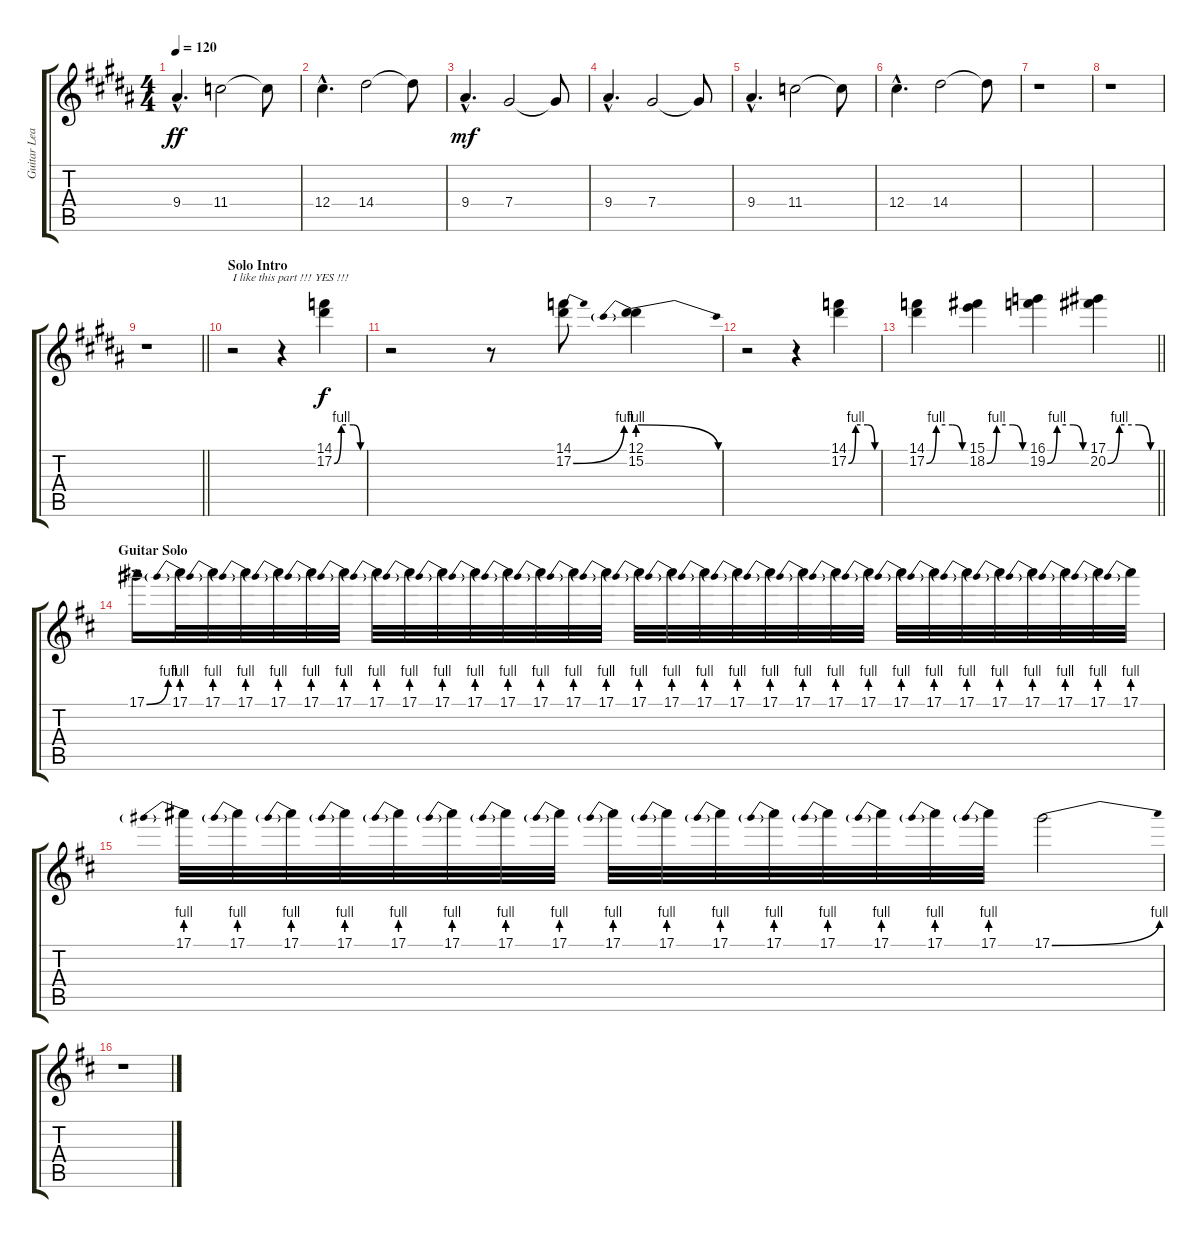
\track ("Guitar Lead 1" "Guitar Lea") {instrument overdrivenguitar}
\staff {score tabs}
\tuning (Eb4 Bb3 Gb3 Db3 Ab2 Eb2) {hide}
\ts (4 4)
\tempo 120
\clef g2
\ks b
9.4{hac}.4{d dy ff} 11.4.2 11.4{t}.8 |
12.4{hac}.4{d} 14.4.2 14.4{t}.8 |
9.4{hac}.4{d dy mf} 7.4.2 7.4{t}.8 |
9.4{hac}.4{d} 7.4.2 7.4{t}.8 |
9.4{hac}.4{d} 11.4.2 11.4{t}.8 |
12.4{hac}.4{d} 14.4.2 14.4{t}.8 |
r.1 |
r.1 |
\barLineRight lightlight
r.1 |
\section ("" "Solo Intro")
r.2{txt "I like this part !!! YES !!!"} r.4 (14.1 17.2{be (custom 0 0 15 4 40 4 55 0 60 0)}).4{dy f} |
r.2 r.8 (14.1 17.2{be (bend 0 0 60 4)}).8 (12.1 15.2{be (prebendrelease 0 4 60 0)}).4 |
r.2 r.4 (14.1 17.2{be (custom 0 0 15 4 40 4 55 0 60 0)}).4 |
\barLineRight lightlight
(14.1 17.2{be (custom 0 0 15 4 40 4 55 0 60 0)}).4 (15.1 18.2{be (custom 0 0 15 4 40 4 55 0 60 0)}).4 (16.1 19.2{be (custom 0 0 15 4 40 4 55 0 60 0)}).4 (17.1 20.2{be (custom 0 0 15 4 40 4 55 0 60 0)}).4 |
\section ("" "Guitar Solo")
\ks d
17.1{be (bend 0 0 60 4)}.16 17.1{be (prebend 0 4 60 4)}.32 17.1{be (prebend 0 4 60 4)}.32 17.1{be (prebend 0 4 60 4)}.32 17.1{be (prebend 0 4 60 4)}.32 17.1{be (prebend 0 4 60 4)}.32 17.1{be (prebend 0 4 60 4)}.32 17.1{be (prebend 0 4 60 4)}.32 17.1{be (prebend 0 4 60 4)}.32 17.1{be (prebend 0 4 60 4)}.32 17.1{be (prebend 0 4 60 4)}.32 17.1{be (prebend 0 4 60 4)}.32 17.1{be (prebend 0 4 60 4)}.32 17.1{be (prebend 0 4 60 4)}.32 17.1{be (prebend 0 4 60 4)}.32 17.1{be (prebend 0 4 60 4)}.32 17.1{be (prebend 0 4 60 4)}.32 17.1{be (prebend 0 4 60 4)}.32 17.1{be (prebend 0 4 60 4)}.32 17.1{be (prebend 0 4 60 4)}.32 17.1{be (prebend 0 4 60 4)}.32 17.1{be (prebend 0 4 60 4)}.32 17.1{be (prebend 0 4 60 4)}.32 17.1{be (prebend 0 4 60 4)}.32 17.1{be (prebend 0 4 60 4)}.32 17.1{be (prebend 0 4 60 4)}.32 17.1{be (prebend 0 4 60 4)}.32 17.1{be (prebend 0 4 60 4)}.32 17.1{be (prebend 0 4 60 4)}.32 17.1{be (prebend 0 4 60 4)}.32 17.1{be (prebend 0 4 60 4)}.32 |
17.1{be (prebend 0 4 60 4)}.32 17.1{be (prebend 0 4 60 4)}.32 17.1{be (prebend 0 4 60 4)}.32 17.1{be (prebend 0 4 60 4)}.32 17.1{be (prebend 0 4 60 4)}.32 17.1{be (prebend 0 4 60 4)}.32 17.1{be (prebend 0 4 60 4)}.32 17.1{be (prebend 0 4 60 4)}.32 17.1{be (prebend 0 4 60 4)}.32 17.1{be (prebend 0 4 60 4)}.32 17.1{be (prebend 0 4 60 4)}.32 17.1{be (prebend 0 4 60 4)}.32 17.1{be (prebend 0 4 60 4)}.32 17.1{be (prebend 0 4 60 4)}.32 17.1{be (prebend 0 4 60 4)}.32 17.1{be (prebend 0 4 60 4)}.32 17.1{be (bend 0 0 60 4)}.2 |
r.1
